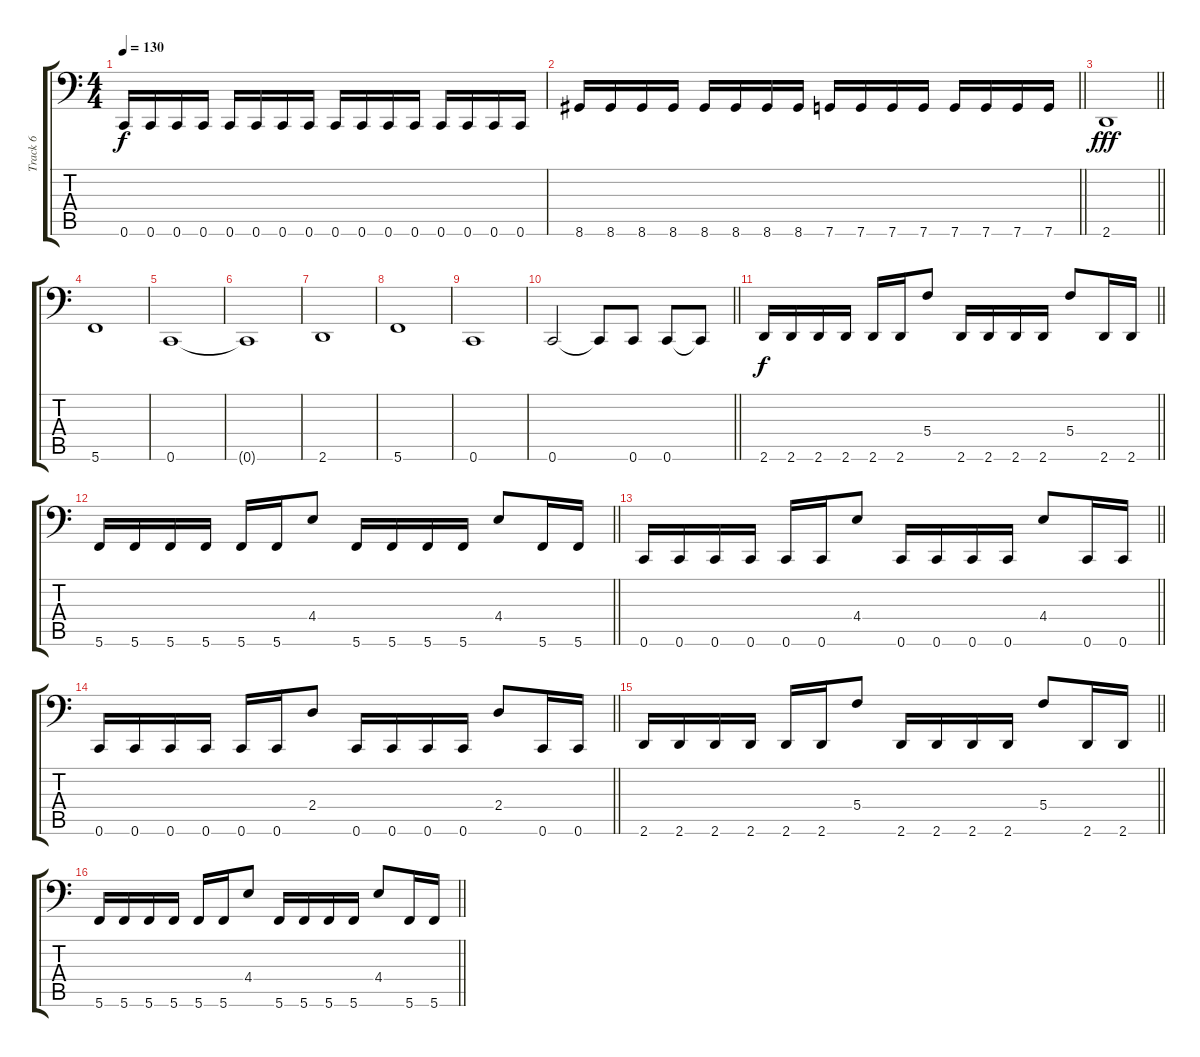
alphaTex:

\track ("Track 6" "Track 6") {instrument electricbassfinger}
\staff {score tabs}
\tuning (D3 A2 F2 C2 G1 C1) {hide}
\ts (4 4)
\tempo 130
\clef f4
\ks c
0.6.16{dy f} 0.6.16 0.6.16 0.6.16 0.6.16 0.6.16 0.6.16 0.6.16 0.6.16 0.6.16 0.6.16 0.6.16 0.6.16 0.6.16 0.6.16 0.6.16 |
\barLineRight lightlight
8.6.16 8.6.16 8.6.16 8.6.16 8.6.16 8.6.16 8.6.16 8.6.16 7.6.16 7.6.16 7.6.16 7.6.16 7.6.16 7.6.16 7.6.16 7.6.16 |
\section ("" "")
\barLineRight lightlight
2.6.1{dy fff} |
5.6.1 |
0.6.1 |
0.6{t}.1 |
2.6.1 |
5.6.1 |
0.6.1 |
\barLineRight lightlight
0.6.2 0.6{t}.8 0.6.8 0.6.8 0.6{t}.8 |
\section ("" "")
\barLineRight lightlight
2.6.16{dy f} 2.6.16 2.6.16 2.6.16 2.6.16 2.6.16 5.4.8 2.6.16 2.6.16 2.6.16 2.6.16 5.4.8 2.6.16 2.6.16 |
\barLineRight lightlight
5.6.16 5.6.16 5.6.16 5.6.16 5.6.16 5.6.16 4.4.8 5.6.16 5.6.16 5.6.16 5.6.16 4.4.8 5.6.16 5.6.16 |
\barLineRight lightlight
0.6.16 0.6.16 0.6.16 0.6.16 0.6.16 0.6.16 4.4.8 0.6.16 0.6.16 0.6.16 0.6.16 4.4.8 0.6.16 0.6.16 |
\barLineRight lightlight
0.6.16 0.6.16 0.6.16 0.6.16 0.6.16 0.6.16 2.4.8 0.6.16 0.6.16 0.6.16 0.6.16 2.4.8 0.6.16 0.6.16 |
\barLineRight lightlight
2.6.16 2.6.16 2.6.16 2.6.16 2.6.16 2.6.16 5.4.8 2.6.16 2.6.16 2.6.16 2.6.16 5.4.8 2.6.16 2.6.16 |
\barLineRight lightlight
5.6.16 5.6.16 5.6.16 5.6.16 5.6.16 5.6.16 4.4.8 5.6.16 5.6.16 5.6.16 5.6.16 4.4.8 5.6.16 5.6.16
